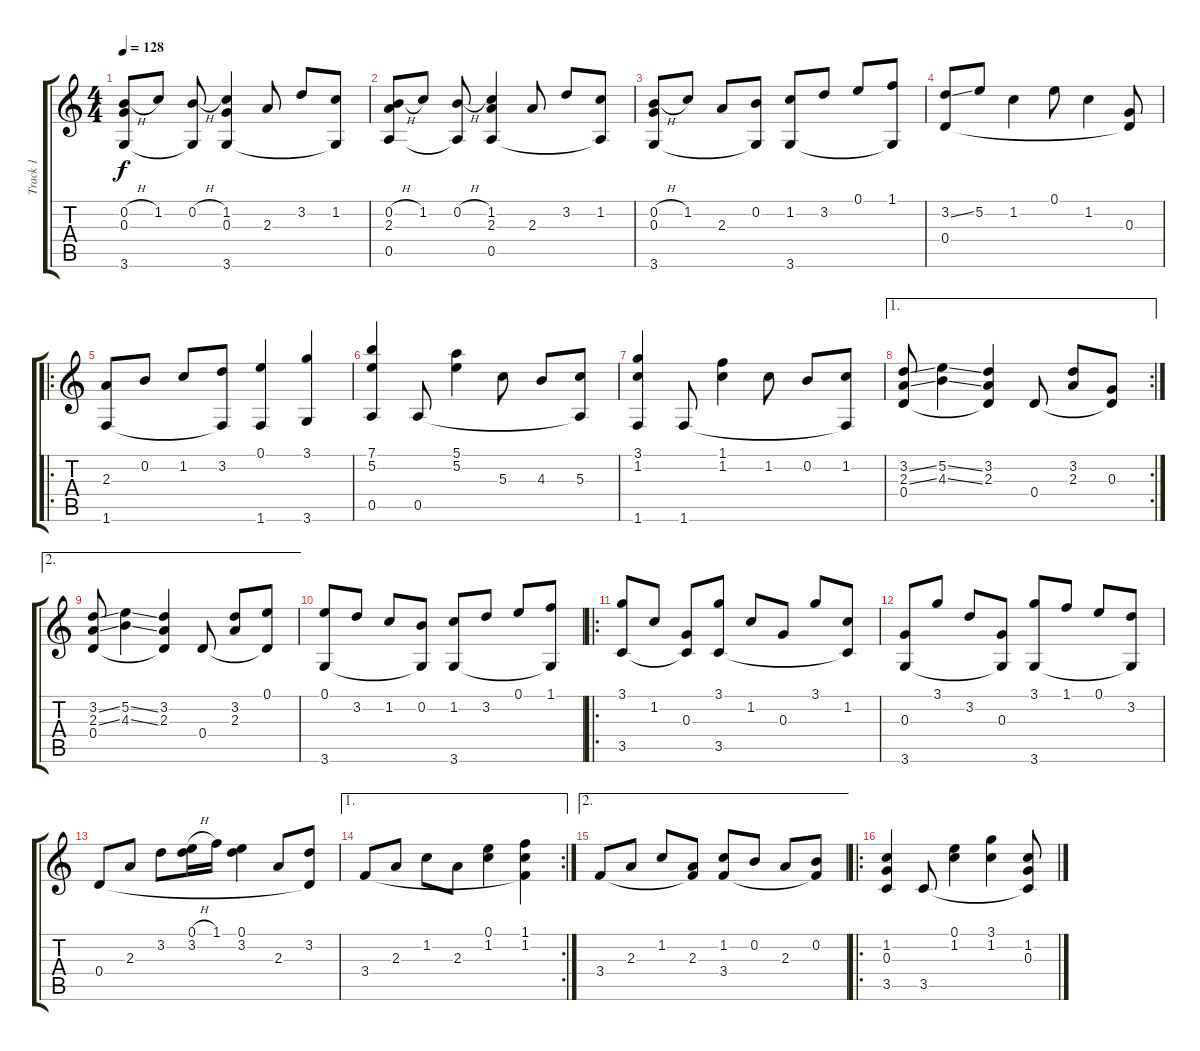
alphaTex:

\track ("Track 1" "Track 1") {instrument acousticguitarsteel}
\staff {score tabs}
\tuning (E4 B3 G3 D3 A2 E2) {hide}
\ts (4 4)
\tempo 128
\clef g2
\ks c
(0.2{h} 0.3 3.6).8{dy f} 1.2.8 (0.2{h} 3.6{t}).8 (1.2 0.3 3.6).4 2.3.8 3.2.8 (1.2 3.6{t}).8 |
(0.2{h} 2.3 0.5).8 1.2.8 (0.2{h} 0.5{t}).8 (1.2 2.3 0.5).4 2.3.8 3.2.8 (1.2 0.5{t}).8 |
(0.2{h} 0.3 3.6).8 1.2.8 2.3.8 (0.2 3.6{t}).8 (1.2 3.6).8 3.2.8 0.1.8 (1.1 3.6{t}).8 |
(3.2{ss} 0.4).8 5.2.8 1.2.4 0.1.8 1.2.4 (0.3 0.4{t}).8 |
\ro
(2.3 1.6).8 0.2.8 1.2.8 (3.2 1.6{t}).8 (0.1 1.6).4 (3.1 3.6).4 |
(7.1 5.2 0.5).4 0.5.8 (5.1 5.2).4 5.3.8 4.3.8 (5.3 0.5{t}).8 |
(3.1 1.2 1.6).4 1.6.8 (1.1 1.2).4 1.2.8 0.2.8 (1.2 1.6{t}).8 |
\ae 1
\rc 2
(3.2{ss} 2.3{ss} 0.4).8 (5.2{ss} 4.3{ss}).4 (3.2 2.3 0.4{t}).4 0.4.8 (3.2 2.3).8 (0.3 0.4{t}).8 |
\ae 2
(3.2{ss} 2.3{ss} 0.4).8 (5.2{ss} 4.3{ss}).4 (3.2 2.3 0.4{t}).4 0.4.8 (3.2 2.3).8 (0.1 0.4{t}).8 |
(0.1 3.6).8 3.2.8 1.2.8 (0.2 3.6{t}).8 (1.2 3.6).8 3.2.8 0.1.8 (1.1 3.6{t}).8 |
\ro
(3.1 3.5).8 1.2.8 (0.3 3.5{t}).8 (3.1 3.5).8 1.2.8 0.3.8 3.1.8 (1.2 3.5{t}).8 |
(0.3 3.6).8 3.1.8 3.2.8 (0.3 3.6{t}).8 (3.1 3.6).8 1.1.8 0.1.8 (3.2 3.6{t}).8 |
0.4.8 2.3.8 3.2.8 (0.1{h} 3.2).16 1.1.16 (0.1 3.2).4 2.3.8 (3.2 0.4{t}).8 |
\ae 1
\rc 2
3.4.8 2.3.8 1.2.8 2.3.8 (0.1 1.2).4 (1.1 1.2 3.4{t}).4 |
\ae 2
3.4.8 2.3.8 1.2.8 (2.3 3.4{t}).8 (1.2 3.4).8 0.2.8 2.3.8 (0.2 3.4{t}).8 |
\ro
(1.2 0.3 3.5).4 3.5.8 (0.1 1.2).4 (3.1 1.2).4 (1.2 0.3 3.5{t}).8
